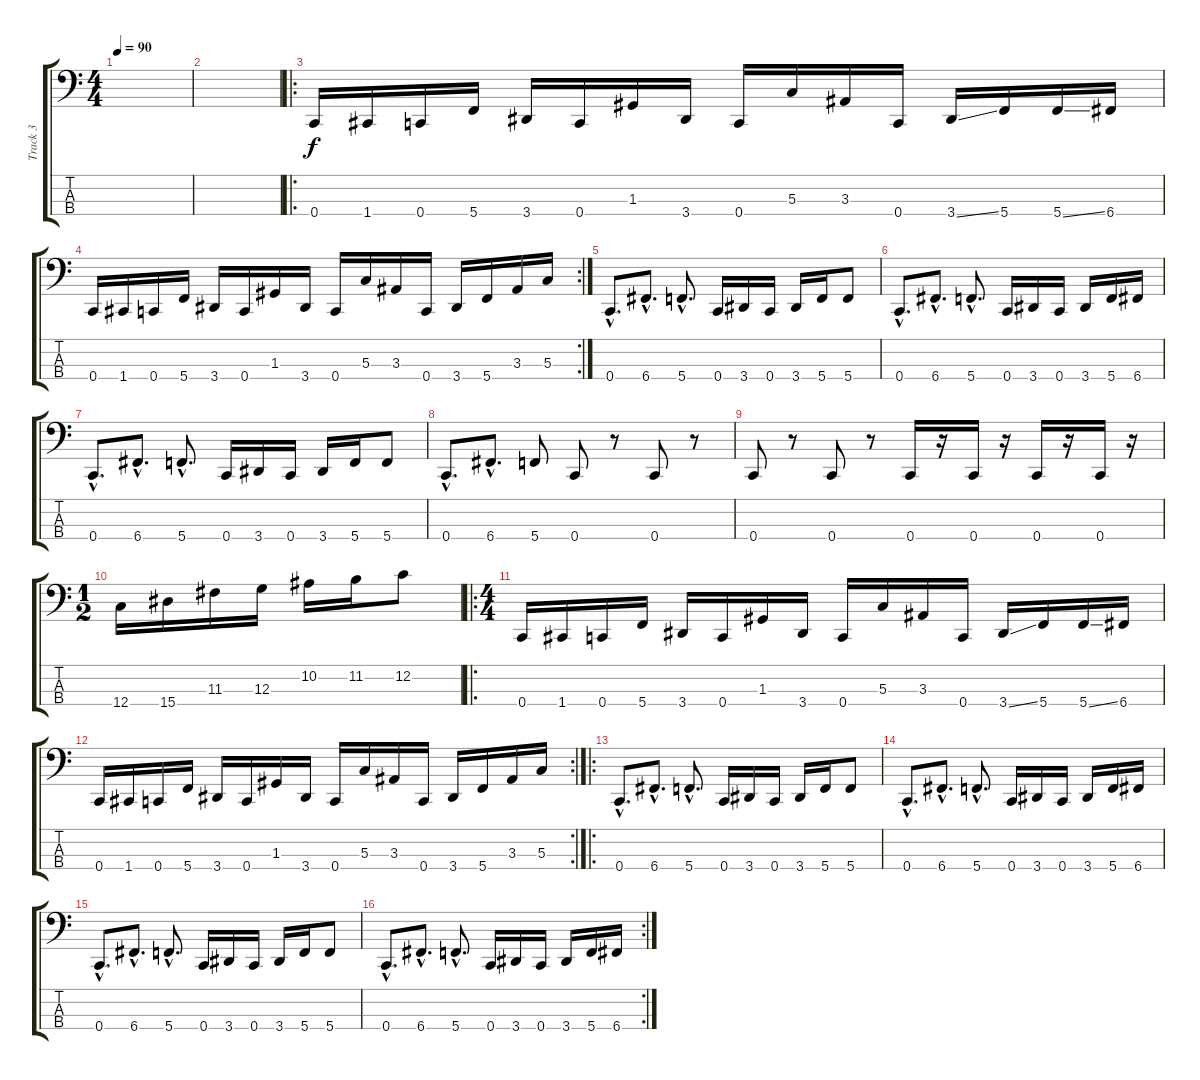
\track ("Track 3" "Track 3") {instrument electricbasspick}
\staff {score tabs}
\tuning (F2 C2 G1 C1) {hide}
\ts (4 4)
\tempo 90
\clef f4
\ks c
|
|
\ro
0.4.16 1.4.16 0.4.16 5.4.16 3.4.16 0.4.16 1.3.16 3.4.16 0.4.16 5.3.16 3.3.16 0.4.16 3.4{ss}.16 5.4.16 5.4{ss}.16 6.4.16 |
\rc 2
0.4.16 1.4.16 0.4.16 5.4.16 3.4.16 0.4.16 1.3.16 3.4.16 0.4.16 5.3.16 3.3.16 0.4.16 3.4.16 5.4.16 3.3.16 5.3.16 |
0.4{hac}.8{d} 6.4{hac}.8{d} 5.4{hac}.8{d} 0.4.16 3.4.16 0.4.16 3.4.16 5.4.16 5.4.8 |
0.4{hac}.8{d} 6.4{hac}.8{d} 5.4{hac}.8{d} 0.4.16 3.4.16 0.4.16 3.4.16 5.4.16 6.4.16 |
0.4{hac}.8{d} 6.4{hac}.8{d} 5.4{hac}.8{d} 0.4.16 3.4.16 0.4.16 3.4.16 5.4.16 5.4.8 |
0.4{hac}.8{d} 6.4{hac}.8{d} 5.4.8 0.4.8 r.8 0.4.8 r.8 |
0.4.8 r.8 0.4.8 r.8 0.4.16 r.16 0.4.16 r.16 0.4.16 r.16 0.4.16 r.16 |
\ts (1 2)
12.4.16 15.4.16 11.3.16 12.3.16 10.2.16 11.2.16 12.2.8 |
\ro
\ts (4 4)
0.4.16 1.4.16 0.4.16 5.4.16 3.4.16 0.4.16 1.3.16 3.4.16 0.4.16 5.3.16 3.3.16 0.4.16 3.4{ss}.16 5.4.16 5.4{ss}.16 6.4.16 |
\rc 2
0.4.16 1.4.16 0.4.16 5.4.16 3.4.16 0.4.16 1.3.16 3.4.16 0.4.16 5.3.16 3.3.16 0.4.16 3.4.16 5.4.16 3.3.16 5.3.16 |
\ro
0.4{hac}.8{d} 6.4{hac}.8{d} 5.4{hac}.8{d} 0.4.16 3.4.16 0.4.16 3.4.16 5.4.16 5.4.8 |
0.4{hac}.8{d} 6.4{hac}.8{d} 5.4{hac}.8{d} 0.4.16 3.4.16 0.4.16 3.4.16 5.4.16 6.4.16 |
0.4{hac}.8{d} 6.4{hac}.8{d} 5.4{hac}.8{d} 0.4.16 3.4.16 0.4.16 3.4.16 5.4.16 5.4.8 |
\rc 2
0.4{hac}.8{d} 6.4{hac}.8{d} 5.4{hac}.8{d} 0.4.16 3.4.16 0.4.16 3.4.16 5.4.16 6.4.16
